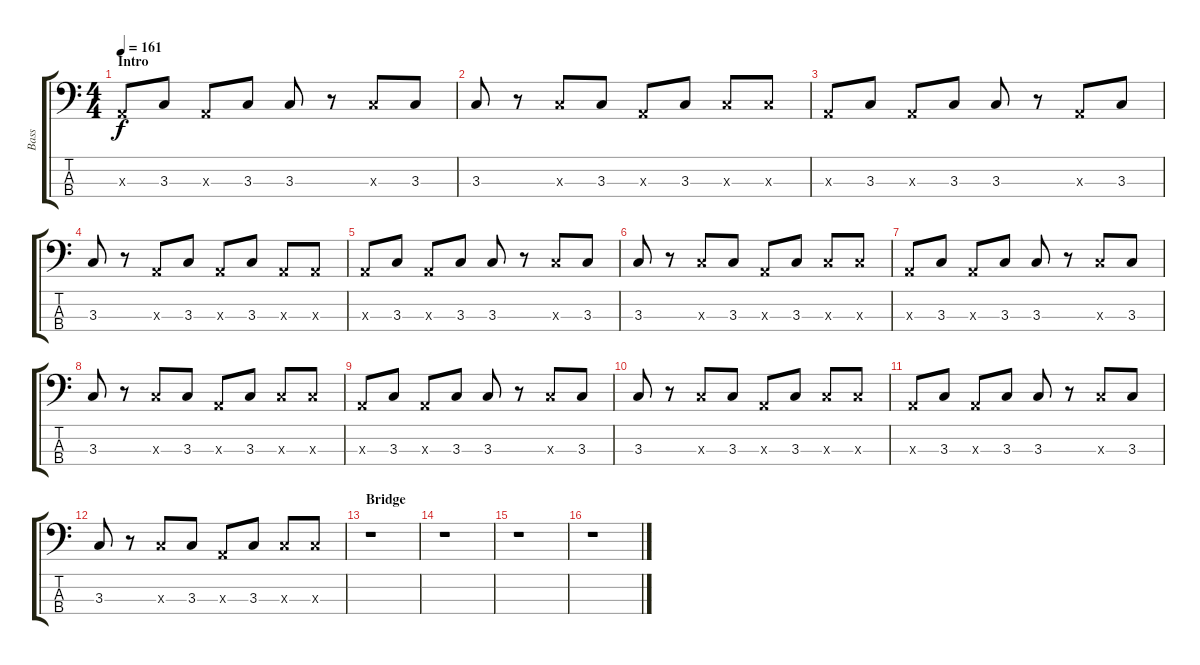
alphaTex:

\track ("Bass" "Bass") {instrument electricbasspick}
\staff {score tabs}
\tuning (G2 D2 A1 E1) {hide}
\ts (4 4)
\section ("" "Intro")
\tempo 161
\clef f4
\ks c
0.3{x}.8{dy f instrument electricbasspick} 3.3.8 0.3{x}.8 3.3.8 3.3.8 r.8 3.3{x}.8 3.3.8 |
3.3.8 r.8 3.3{x}.8 3.3.8 0.3{x}.8 3.3.8 3.3{x}.8 3.3{x}.8 |
0.3{x}.8 3.3.8 0.3{x}.8 3.3.8 3.3.8 r.8 0.3{x}.8 3.3.8 |
3.3.8 r.8 0.3{x}.8 3.3.8 0.3{x}.8 3.3.8 0.3{x}.8 0.3{x}.8 |
0.3{x}.8 3.3.8 0.3{x}.8 3.3.8 3.3.8 r.8 3.3{x}.8 3.3.8 |
3.3.8 r.8 3.3{x}.8 3.3.8 0.3{x}.8 3.3.8 3.3{x}.8 3.3{x}.8 |
0.3{x}.8 3.3.8 0.3{x}.8 3.3.8 3.3.8 r.8 3.3{x}.8 3.3.8 |
3.3.8 r.8 3.3{x}.8 3.3.8 0.3{x}.8 3.3.8 3.3{x}.8 3.3{x}.8 |
0.3{x}.8 3.3.8 0.3{x}.8 3.3.8 3.3.8 r.8 3.3{x}.8 3.3.8 |
3.3.8 r.8 3.3{x}.8 3.3.8 0.3{x}.8 3.3.8 3.3{x}.8 3.3{x}.8 |
0.3{x}.8 3.3.8 0.3{x}.8 3.3.8 3.3.8 r.8 3.3{x}.8 3.3.8 |
3.3.8 r.8 3.3{x}.8 3.3.8 0.3{x}.8 3.3.8 3.3{x}.8 3.3{x}.8 |
\section ("" "Bridge")
r.1 |
r.1 |
r.1 |
r.1
